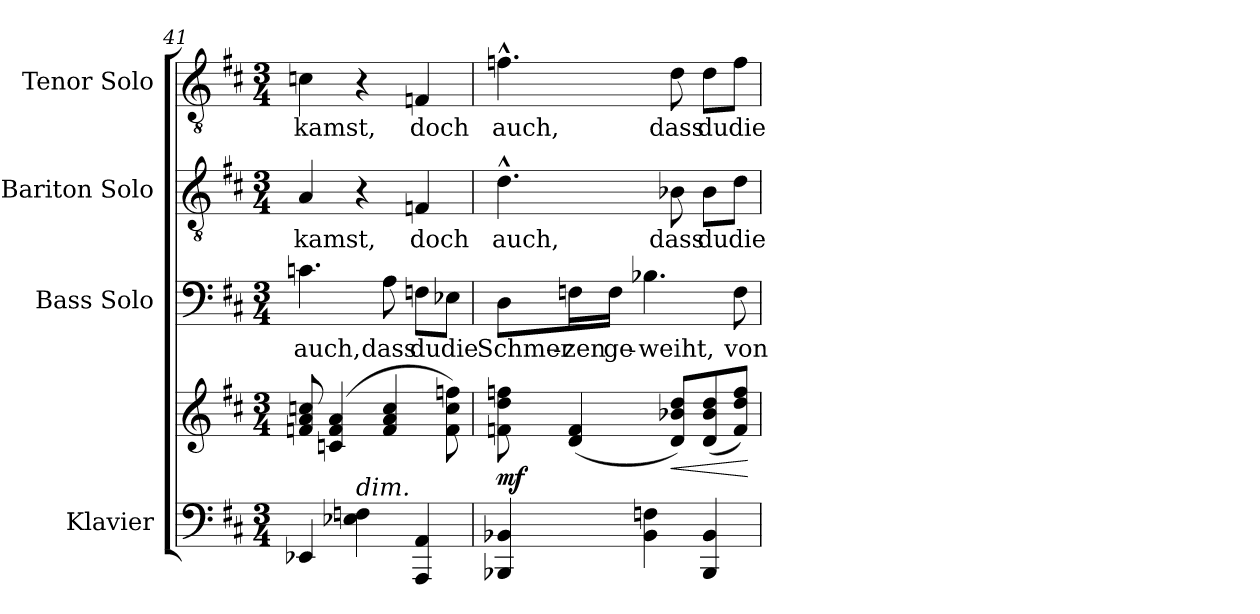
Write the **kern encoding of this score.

**kern	**kern	**dynam	**kern	**text	**kern	**text	**kern	**text
*part4	*part4	*part4	*part3	*part3	*part2	*part2	*part1	*part1
*staff5	*staff4	*staff4/5	*staff3	*staff3	*staff2	*staff2	*staff1	*staff1
*I"Klavier	*	*	*I"Bass Solo	*	*I"Bariton Solo	*	*I"Tenor Solo	*
*	*	*	*I'B S	*	*I'B r S	*	*I'T S	*
*clefF4	*clefG2	*	*clefF4	*	*clefGv2	*	*clefGv2	*
*k[f#c#]	*k[f#c#]	*	*k[f#c#]	*	*k[f#c#]	*	*k[f#c#]	*
*M3/4	*M3/4	*	*M3/4	*	*M3/4	*	*M3/4	*
=41	=41	=41	=41	=41	=41	=41	=41	=41
!	!	!	!	!LO:LY:b	!	!LO:LY:b	!	!LO:LY:b
4EE-X/	8fn/ 8a/ 8ccn/	.	4.cn\	auch,	4A/	kamst,	4cn\	kamst,
.	(4cn/ 4f/ 4a/	.	.	.	.	.	.	.
!LO:TX:a:i:t=dim.	!	!	!	!	!	!	!	!
4E-X\ 4Fn\	.	.	.	.	4r	.	4r	.
!	!	!	!	!LO:LY:b	!	!	!	!
.	4f/ 4a/ 4cc/	.	8A\	dass	.	.	.	.
!	!	!	!	!LO:LY:b	!	!LO:LY:b	!	!LO:LY:b
4AAA/ 4AA/	.	.	8Fn\L	du	4Fn/	doch	4Fn/	doch
!	!	!	!	!LO:LY:b	!	!	!	!
.	8f\ 8cc\ 8ffn\)	.	8E-X\J	die	.	.	.	.
!!LO:LB:g=z
=42	=42	=42	=42	=42	=42	=42	=42	=42
!	!	!LO:DY:a=2	!	!LO:LY:b	!	!LO:LY:b	!	!LO:LY:b
4BBB-X/ 4BB-X/	8fn\ 8dd\ 8ffn\	mf	8D\L	Schmer-	4.d^^\	auch,	4.fn^^\	auch,
!	!	!	!	!LO:LY:b	!	!	!	!
.	(>4d/ 4f/	.	16Fn\L	-zen	.	.	.	.
!	!	!	!	!LO:LY:b	!	!	!	!
.	.	.	16F\JJ	ge-	.	.	.	.
!	!	!	!	!LO:LY:b	!	!	!	!
4BB-\ 4Fn\	.	.	4.B-X\	-weiht,	.	.	.	.
!	!	!LO:HP:b	!	!	!	!LO:LY:b	!	!LO:LY:b
.	8d/ 8b-X/ 8dd/L)	<	.	.	8B-X\	dass	8d\	dass
!	!	!	!	!	!	!LO:LY:b	!	!LO:LY:b
4BBB-/ 4BB-/	(>8d/ 8b-/ 8dd/	.	.	.	8B-\L	du	8d\L	du
!	!	!	!	!LO:LY:b	!	!LO:LY:b	!	!LO:LY:b
.	8f/ 8dd/ 8ff/J)	.	8F\	von	8d\J	die	8f\J	die
.	.	[	.	.	.	.	.	.
=	=	=	=	=	=	=	=	=
*-	*-	*-	*-	*-	*-	*-	*-	*-
